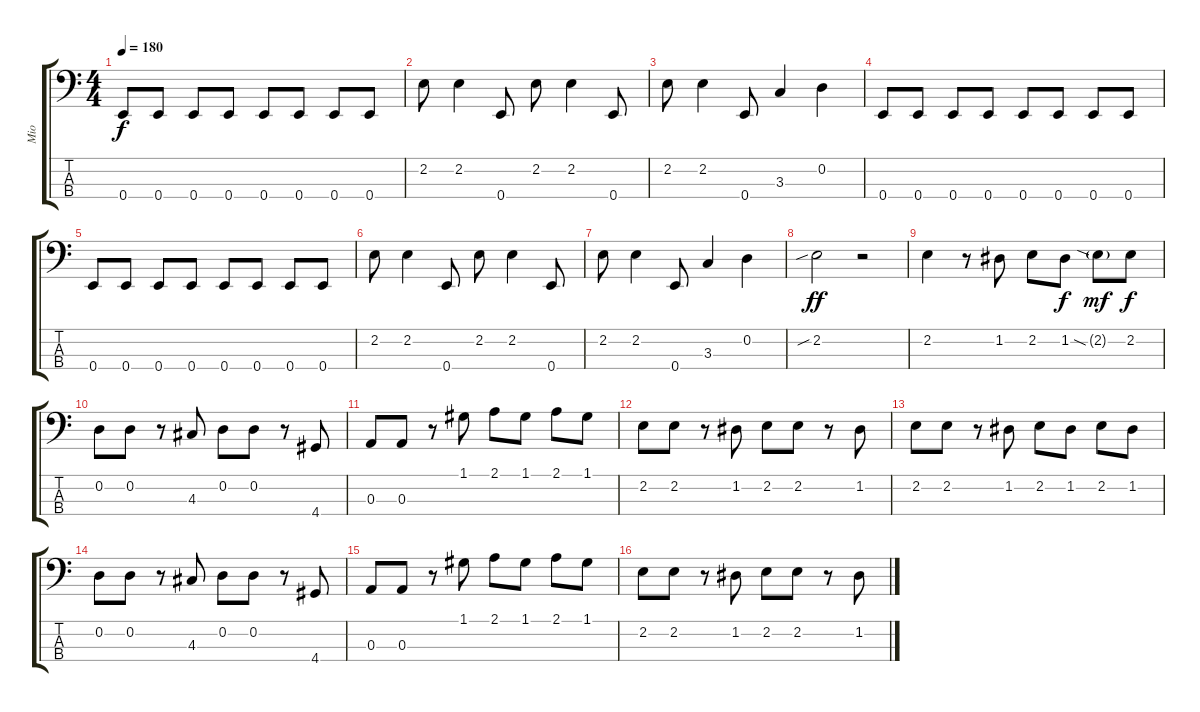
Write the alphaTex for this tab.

\track ("Mio" "Mio") {instrument electricbassfinger}
\staff {score tabs}
\tuning (G2 D2 A1 E1) {hide}
\ts (4 4)
\tempo 180
\clef f4
\ks c
0.4.8{dy f} 0.4.8 0.4.8 0.4.8 0.4.8 0.4.8 0.4.8 0.4.8 |
2.2.8 2.2.4 0.4.8 2.2.8 2.2.4 0.4.8 |
2.2.8 2.2.4 0.4.8 3.3.4 0.2.4 |
0.4.8 0.4.8 0.4.8 0.4.8 0.4.8 0.4.8 0.4.8 0.4.8 |
0.4.8 0.4.8 0.4.8 0.4.8 0.4.8 0.4.8 0.4.8 0.4.8 |
2.2.8 2.2.4 0.4.8 2.2.8 2.2.4 0.4.8 |
2.2.8 2.2.4 0.4.8 3.3.4 0.2.4 |
2.2{sib}.2{dy ff} r.2 |
2.2.4 r.8 1.2.8 2.2.8 1.2.8{dy f} 2.2{sia g}.8{dy mf} 2.2.8{dy f} |
0.2.8 0.2.8 r.8 4.3.8 0.2.8 0.2.8 r.8 4.4.8 |
0.3.8 0.3.8 r.8 1.1.8 2.1.8 1.1.8 2.1.8 1.1.8 |
2.2.8 2.2.8 r.8 1.2.8 2.2.8 2.2.8 r.8 1.2.8 |
2.2.8 2.2.8 r.8 1.2.8 2.2.8 1.2.8 2.2.8 1.2.8 |
0.2.8 0.2.8 r.8 4.3.8 0.2.8 0.2.8 r.8 4.4.8 |
0.3.8 0.3.8 r.8 1.1.8 2.1.8 1.1.8 2.1.8 1.1.8 |
2.2.8 2.2.8 r.8 1.2.8 2.2.8 2.2.8 r.8 1.2.8
